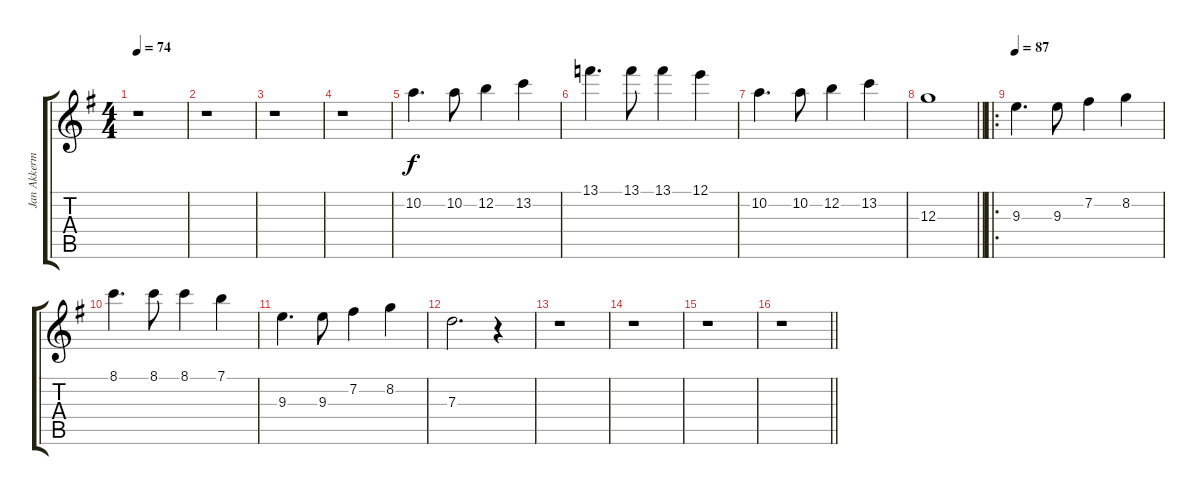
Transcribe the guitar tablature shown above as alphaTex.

\track ("Jan Akkerman - El. Guitar (Clean)" "Jan Akkerm") {instrument electricguitarclean}
\staff {score tabs}
\tuning (E4 B3 G3 D3 A2 E2) {hide}
\ts (4 4)
\tempo 74
\clef g2
\ks g
r.1{dy f instrument electricguitarclean} |
r.1 |
r.1 |
r.1 |
10.2.4{d} 10.2.8 12.2.4 13.2.4 |
13.1.4{d} 13.1.8 13.1.4 12.1.4 |
10.2.4{d} 10.2.8 12.2.4 13.2.4 |
\barLineRight lightlight
12.3.1 |
\ro
\tempo 87
9.3.4{d} 9.3.8 7.2.4 8.2.4 |
8.1.4{d} 8.1.8 8.1.4 7.1.4 |
9.3.4{d} 9.3.8 7.2.4 8.2.4 |
7.3.2{d} r.4 |
r.1 |
r.1 |
r.1 |
\barLineRight lightlight
r.1
